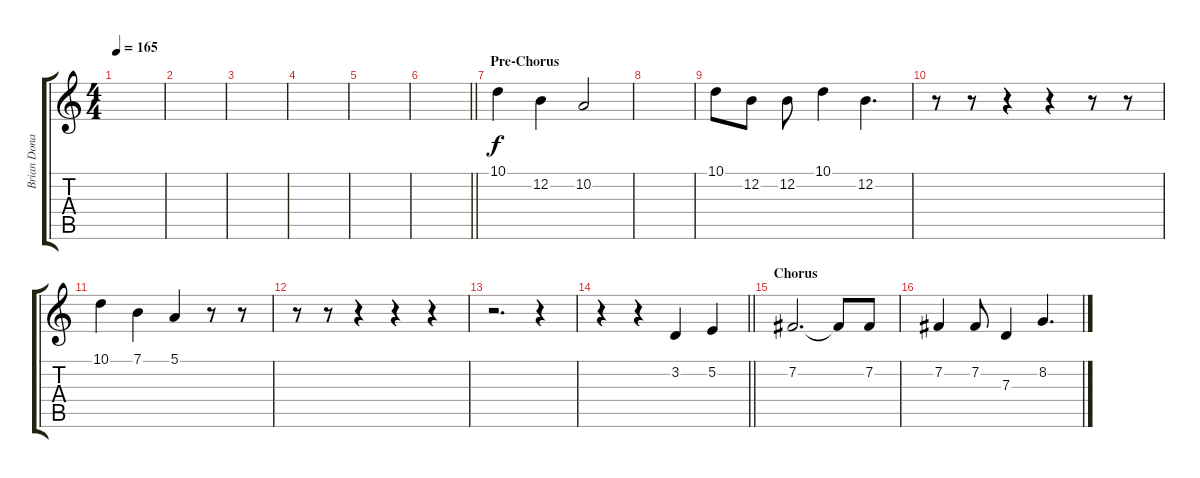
\track ("Brian Donahue (Backup Vocals)" "Brian Dona") {instrument clarinet}
\staff {score tabs}
\tuning (E4 B3 G3 D3 A2 E2) {hide}
\ts (4 4)
\tempo 165
\clef g2
\ks c
|
|
|
|
|
\barLineRight lightlight
|
\section ("" "Pre-Chorus")
10.1.4 12.2.4 10.2.2 |
|
10.1.8 12.2.8 12.2.8 10.1.4 12.2.4{d} |
r.8 r.8 r.4 r.4 r.8 r.8 |
10.1.4 7.1.4 5.1.4 r.8 r.8 |
r.8 r.8 r.4 r.4 r.4 |
r.2{d} r.4 |
\barLineRight lightlight
r.4 r.4 3.2.4 5.2.4 |
\section ("" "Chorus")
7.2.2{d} 7.2{t}.8 7.2.8 |
7.2.4 7.2.8 7.3.4 8.2.4{d}
